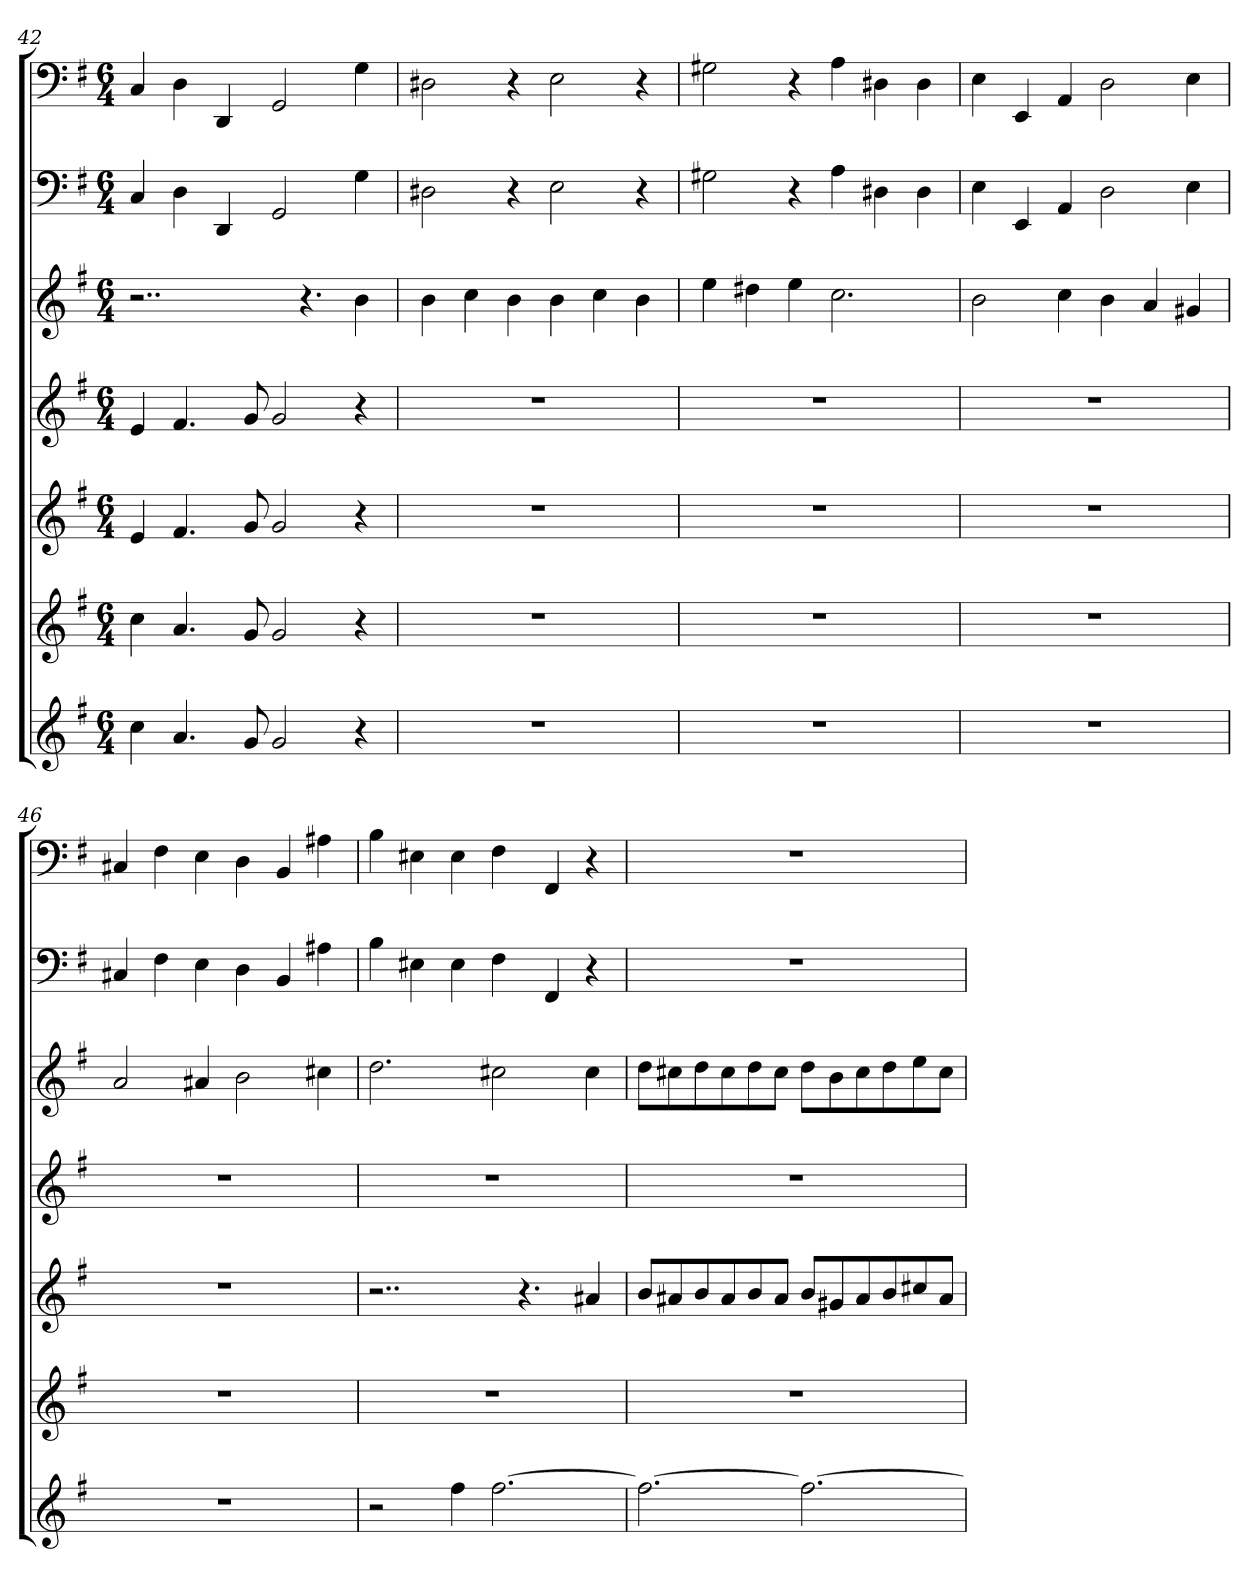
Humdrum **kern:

**kern	**kern	**kern	**kern	**kern	**kern	**kern
*part7	*part6	*part5	*part4	*part3	*part2	*part1
*staff7	*staff6	*staff5	*staff4	*staff3	*staff2	*staff1
*	*	*	*	*	*clefF4	*clefF4
*k[f#]	*k[f#]	*k[f#]	*k[f#]	*k[f#]	*k[f#]	*k[f#]
*G:	*G:	*G:	*G:	*G:	*G:	*G:
*M6/4	*M6/4	*M6/4	*M6/4	*M6/4	*M6/4	*M6/4
=42	=42	=42	=42	=42	=42	=42
4cc	4cc	4e	4e	2..r	4C	4C
4.a	4.a	4.f#	4.f#	.	4D	4D
.	.	.	.	.	4DD	4DD
8g	8g	8g	8g	.	.	.
2g	2g	2g	2g	.	2GG	2GG
.	.	.	.	4.r	.	.
4r	4r	4r	4r	4b	4G	4G
=43	=43	=43	=43	=43	=43	=43
1.r	1.r	1.r	1.r	4b	2D#X	2D#X
.	.	.	.	4cc	.	.
.	.	.	.	4b	4r	4r
.	.	.	.	4b	2E	2E
.	.	.	.	4cc	.	.
.	.	.	.	4b	4r	4r
=44	=44	=44	=44	=44	=44	=44
1.r	1.r	1.r	1.r	4ee	2G#X	2G#X
.	.	.	.	4dd#X	.	.
.	.	.	.	4ee	4r	4r
.	.	.	.	2.cc	4A	4A
.	.	.	.	.	4D#X	4D#X
.	.	.	.	.	4D#	4D#
=45	=45	=45	=45	=45	=45	=45
1.r	1.r	1.r	1.r	2b	4E	4E
.	.	.	.	.	4EE	4EE
.	.	.	.	4cc	4AA	4AA
.	.	.	.	4b	2D	2D
.	.	.	.	4a	.	.
.	.	.	.	4g#X	4E	4E
=46	=46	=46	=46	=46	=46	=46
1.r	1.r	1.r	1.r	2a	4C#X	4C#X
.	.	.	.	.	4F#	4F#
.	.	.	.	4a#X	4E	4E
.	.	.	.	2b	4D	4D
.	.	.	.	.	4BB	4BB
.	.	.	.	4cc#X	4A#X	4A#X
=47	=47	=47	=47	=47	=47	=47
2r	1.r	2..r	1.r	2.dd	4B	4B
.	.	.	.	.	4E#X	4E#X
4ff#	.	.	.	.	4E#	4E#
[2.ff#	.	.	.	2cc#X	4F#	4F#
.	.	4.r	.	.	.	.
.	.	.	.	.	4FF#	4FF#
.	.	4a#X	.	4cc#	4r	4r
=48	=48	=48	=48	=48	=48	=48
2.ff#_	1.r	8bL	1.r	8ddL	1.r	1.r
.	.	8a#X	.	8cc#X	.	.
.	.	8b	.	8dd	.	.
.	.	8a#	.	8cc#	.	.
.	.	8b	.	8dd	.	.
.	.	8a#J	.	8cc#J	.	.
2.ff#_	.	8bL	.	8ddL	.	.
.	.	8g#X	.	8b	.	.
.	.	8a#	.	8cc#	.	.
.	.	8b	.	8dd	.	.
.	.	8cc#X	.	8ee	.	.
.	.	8a#J	.	8cc#J	.	.
=	=	=	=	=	=	=
*-	*-	*-	*-	*-	*-	*-
